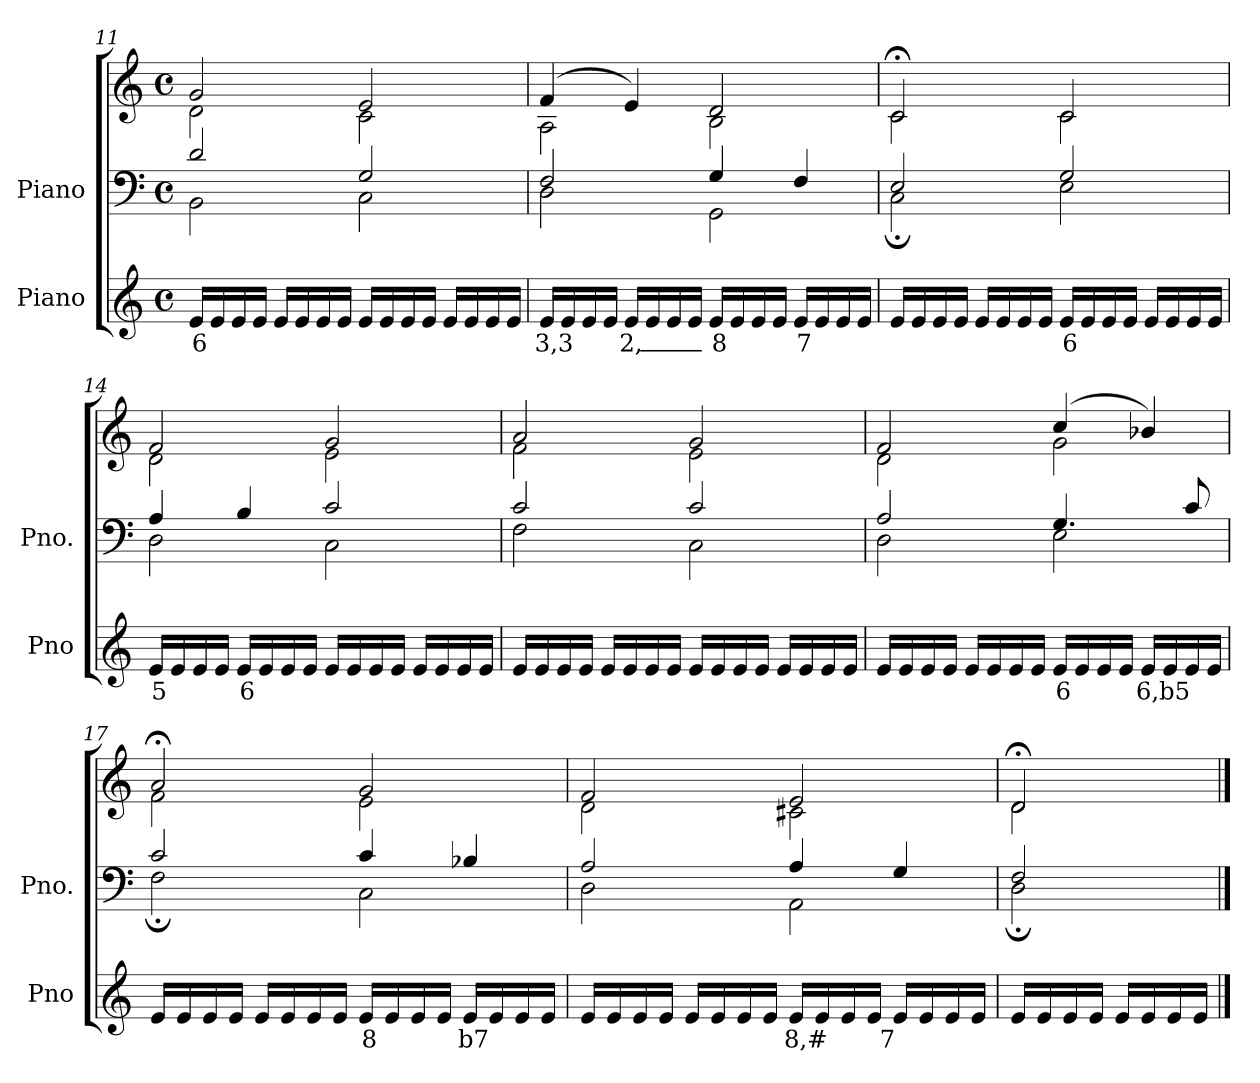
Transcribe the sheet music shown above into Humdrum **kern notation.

**kern	**text	**kern	**kern
*part2	*part2	*part1	*part1
*staff3	*staff3	*staff2	*staff1
*I"Piano	*	*I"Piano	*
*I'Pno	*	*I'Pno.	*
*clefG2	*	*clefF4	*clefG2
*k[]	*	*k[]	*k[]
*M4/4	*	*M4/4	*M4/4
*met(c)	*	*met(c)	*met(c)
=11	=11	=11	=11
!	!LO:LY:b	!	!
*	*	*^	*^
16e/LL	6	2d/	2BB\	2g/	2d\
16e/	.	.	.	.	.
16e/	.	.	.	.	.
16e/JJ	.	.	.	.	.
16e/LL	.	.	.	.	.
16e/	.	.	.	.	.
16e/	.	.	.	.	.
16e/JJ	.	.	.	.	.
16e/LL	.	2G/	2C\	2e/	2c\
16e/	.	.	.	.	.
16e/	.	.	.	.	.
16e/JJ	.	.	.	.	.
16e/LL	.	.	.	.	.
16e/	.	.	.	.	.
16e/	.	.	.	.	.
16e/JJ	.	.	.	.	.
=12	=12	=12	=12	=12	=12
!	!LO:LY:b	!	!	!	!
16e/LL	3,3	2F/	2D\	(>4f/	2A\
16e/	.	.	.	.	.
16e/	.	.	.	.	.
16e/JJ	.	.	.	.	.
!	!LO:LY:b	!	!	!	!
16e/LL	2,_	.	.	4e/)	.
16e/	.	.	.	.	.
16e/	.	.	.	.	.
16e/JJ	.	.	.	.	.
!	!LO:LY:b	!	!	!	!
16e/LL	8	4G/	2GG\	2d/	2B\
16e/	.	.	.	.	.
16e/	.	.	.	.	.
16e/JJ	.	.	.	.	.
!	!LO:LY:b	!	!	!	!
16e/LL	7	4F/	.	.	.
16e/	.	.	.	.	.
16e/	.	.	.	.	.
16e/JJ	.	.	.	.	.
=13	=13	=13	=13	=13	=13
16e/LL	.	2E/	2C;\	2c;</	2c\
16e/	.	.	.	.	.
16e/	.	.	.	.	.
16e/JJ	.	.	.	.	.
16e/LL	.	.	.	.	.
16e/	.	.	.	.	.
16e/	.	.	.	.	.
16e/JJ	.	.	.	.	.
!	!LO:LY:b	!	!	!	!
16e/LL	6	2G/	2E\	2c/	2c\
16e/	.	.	.	.	.
16e/	.	.	.	.	.
16e/JJ	.	.	.	.	.
16e/LL	.	.	.	.	.
16e/	.	.	.	.	.
16e/	.	.	.	.	.
16e/JJ	.	.	.	.	.
=14	=14	=14	=14	=14	=14
!	!LO:LY:b	!	!	!	!
16e/LL	5	4A/	2D\	2f/	2d\
16e/	.	.	.	.	.
16e/	.	.	.	.	.
16e/JJ	.	.	.	.	.
!	!LO:LY:b	!	!	!	!
16e/LL	6	4B/	.	.	.
16e/	.	.	.	.	.
16e/	.	.	.	.	.
16e/JJ	.	.	.	.	.
16e/LL	.	2c/	2C\	2g/	2e\
16e/	.	.	.	.	.
16e/	.	.	.	.	.
16e/JJ	.	.	.	.	.
16e/LL	.	.	.	.	.
16e/	.	.	.	.	.
16e/	.	.	.	.	.
16e/JJ	.	.	.	.	.
=15	=15	=15	=15	=15	=15
16e/LL	.	2c/	2F\	2a/	2f\
16e/	.	.	.	.	.
16e/	.	.	.	.	.
16e/JJ	.	.	.	.	.
16e/LL	.	.	.	.	.
16e/	.	.	.	.	.
16e/	.	.	.	.	.
16e/JJ	.	.	.	.	.
16e/LL	.	2c/	2C\	2g/	2e\
16e/	.	.	.	.	.
16e/	.	.	.	.	.
16e/JJ	.	.	.	.	.
16e/LL	.	.	.	.	.
16e/	.	.	.	.	.
16e/	.	.	.	.	.
16e/JJ	.	.	.	.	.
=16	=16	=16	=16	=16	=16
16e/LL	.	2A/	2D\	2f/	2d\
16e/	.	.	.	.	.
16e/	.	.	.	.	.
16e/JJ	.	.	.	.	.
16e/LL	.	.	.	.	.
16e/	.	.	.	.	.
16e/	.	.	.	.	.
16e/JJ	.	.	.	.	.
!	!LO:LY:b	!	!	!	!
16e/LL	6	4.G/	2E\	(>4cc/	2g\
16e/	.	.	.	.	.
16e/	.	.	.	.	.
16e/JJ	.	.	.	.	.
!	!LO:LY:b	!	!	!	!
16e/LL	6,b5	.	.	4b-X/)	.
16e/	.	.	.	.	.
16e/	.	8c/	.	.	.
16e/JJ	.	.	.	.	.
=17	=17	=17	=17	=17	=17
16e/LL	.	2c/	2F;\	2a;</	2f\
16e/	.	.	.	.	.
16e/	.	.	.	.	.
16e/JJ	.	.	.	.	.
16e/LL	.	.	.	.	.
16e/	.	.	.	.	.
16e/	.	.	.	.	.
16e/JJ	.	.	.	.	.
!	!LO:LY:b	!	!	!	!
16e/LL	8	4c/	2C\	2g/	2e\
16e/	.	.	.	.	.
16e/	.	.	.	.	.
16e/JJ	.	.	.	.	.
!	!LO:LY:b	!	!	!	!
16e/LL	b7	4B-X/	.	.	.
16e/	.	.	.	.	.
16e/	.	.	.	.	.
16e/JJ	.	.	.	.	.
=18	=18	=18	=18	=18	=18
16e/LL	.	2A/	2D\	2f/	2d\
16e/	.	.	.	.	.
16e/	.	.	.	.	.
16e/JJ	.	.	.	.	.
16e/LL	.	.	.	.	.
16e/	.	.	.	.	.
16e/	.	.	.	.	.
16e/JJ	.	.	.	.	.
!	!LO:LY:b	!	!	!	!
16e/LL	8,#	4A/	2AA\	2e/	2c#X\
16e/	.	.	.	.	.
16e/	.	.	.	.	.
16e/JJ	.	.	.	.	.
!	!LO:LY:b	!	!	!	!
16e/LL	7	4G/	.	.	.
16e/	.	.	.	.	.
16e/	.	.	.	.	.
16e/JJ	.	.	.	.	.
=19	=19	=19	=19	=19	=19
16e/LL	.	2F/	2D;\	2d;</	2d\
16e/	.	.	.	.	.
16e/	.	.	.	.	.
16e/JJ	.	.	.	.	.
16e/LL	.	.	.	.	.
16e/	.	.	.	.	.
16e/	.	.	.	.	.
16e/JJ	.	.	.	.	.
*	*	*v	*v	*	*
*	*	*	*v	*v
==	==	==	==
*-	*-	*-	*-
